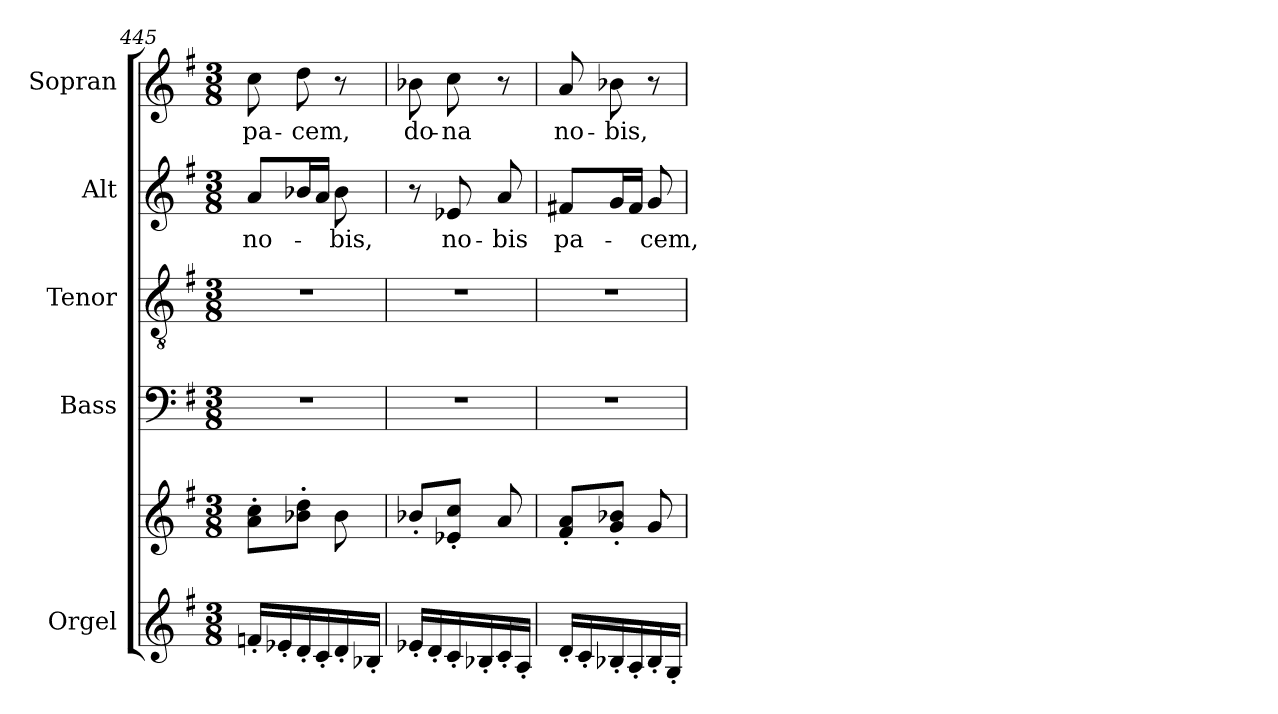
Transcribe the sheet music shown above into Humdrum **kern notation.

**kern	**kern	**kern	**kern	**kern	**text	**kern	**text
*part5	*part5	*part4	*part3	*part2	*part2	*part1	*part1
*staff6	*staff5	*staff4	*staff3	*staff2	*staff2	*staff1	*staff1
*I"Orgel	*	*I"Bass	*I"Tenor	*I"Alt	*	*I"Sopran	*
*I'Org.	*	*I'B.	*I'T.	*I'A.	*	*I'S.	*
*clefG2	*clefG2	*clefF4	*clefGv2	*clefG2	*	*clefG2	*
*k[f#]	*k[f#]	*k[f#]	*k[f#]	*k[f#]	*	*k[f#]	*
*G:	*G:	*G:	*G:	*G:	*	*G:	*
*M3/8	*M3/8	*M3/8	*M3/8	*M3/8	*	*M3/8	*
=445	=445	=445	=445	=445	=445	=445	=445
!	!	!	!	!	!LO:LY:b	!	!LO:LY:b
16fn'</LL	8a\'> 8cc\'>L	4.r	4.r	8a/L	no-	8cc\	pa-
16e-X'</	.	.	.	.	.	.	.
!	!	!	!	!	!	!	!LO:LY:b
16d'</	8b-X\'> 8dd\'>J	.	.	16b-X/L	.	8dd\	-cem,
16c'</	.	.	.	16a/JJ	.	.	.
!	!	!	!	!	!LO:LY:b	!	!
16d'</	8b-\	.	.	8b-\	-bis,	8r	.
16B-X'</JJ	.	.	.	.	.	.	.
=446	=446	=446	=446	=446	=446	=446	=446
!	!	!	!	!	!	!	!LO:LY:b
16e-X'</LL	8b-X'</L	4.r	4.r	8r	.	8b-X\	do-
16d'</	.	.	.	.	.	.	.
!	!	!	!	!	!LO:LY:b	!	!LO:LY:b
16c'</	8e-X/'< 8cc/'<J	.	.	8e-X/	no-	8cc\	-na
16B-X'</	.	.	.	.	.	.	.
!	!	!	!	!	!LO:LY:b	!	!
16c'</	8a/	.	.	8a/	-bis	8r	.
16A'</JJ	.	.	.	.	.	.	.
=447	=447	=447	=447	=447	=447	=447	=447
!	!	!	!	!	!LO:LY:b	!	!LO:LY:b
16d'</LL	8f#/'< 8a/'<L	4.r	4.r	8f#X/L	pa-	8a/	no-
16c'</	.	.	.	.	.	.	.
!	!	!	!	!	!	!	!LO:LY:b
16B-X'</	8g/'< 8b-X/'<J	.	.	16g/L	.	8b-X\	-bis,
16A'</	.	.	.	16f#/JJ	.	.	.
!	!	!	!	!	!LO:LY:b	!	!
16B-'</	8g/	.	.	8g/	-cem,	8r	.
16G'</JJ	.	.	.	.	.	.	.
=	=	=	=	=	=	=	=
*-	*-	*-	*-	*-	*-	*-	*-
